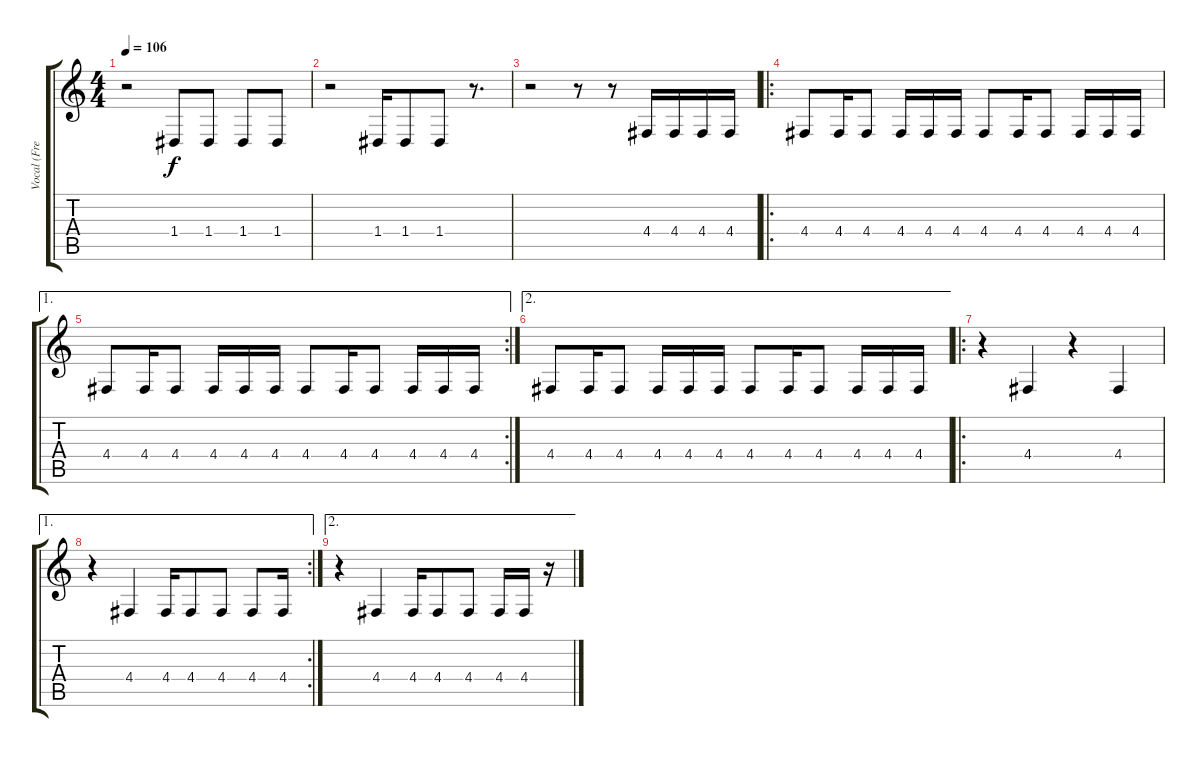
\track ("Vocal (Fred)" "Vocal (Fre") {instrument synthvoice}
\staff {score tabs}
\tuning (E4 B3 G3 D3 A2 E2) {hide}
\ts (4 4)
\tempo 106
\clef g2
\ks c
r.2{dy mp} 1.4.8{dy f} 1.4.8 1.4.8 1.4.8 |
r.2 1.4.16 1.4.8 1.4.8 r.8{d} |
r.2 r.8 r.8 4.4.16 4.4.16 4.4.16 4.4.16 |
\ro
4.4.8 4.4.16 4.4.8 4.4.16 4.4.16 4.4.16 4.4.8 4.4.16 4.4.8 4.4.16 4.4.16 4.4.16 |
\ae 1
\rc 2
4.4.8 4.4.16 4.4.8 4.4.16 4.4.16 4.4.16 4.4.8 4.4.16 4.4.8 4.4.16 4.4.16 4.4.16 |
\ae 2
4.4.8 4.4.16 4.4.8 4.4.16 4.4.16 4.4.16 4.4.8 4.4.16 4.4.8 4.4.16 4.4.16 4.4.16 |
\ro
r.4 4.4.4 r.4 4.4.4 |
\ae 1
\rc 2
r.4 4.4.4 4.4.16 4.4.8 4.4.8 4.4.8 4.4.16 |
\ae 2
r.4 4.4.4 4.4.16 4.4.8 4.4.8 4.4.16 4.4.16 r.16
